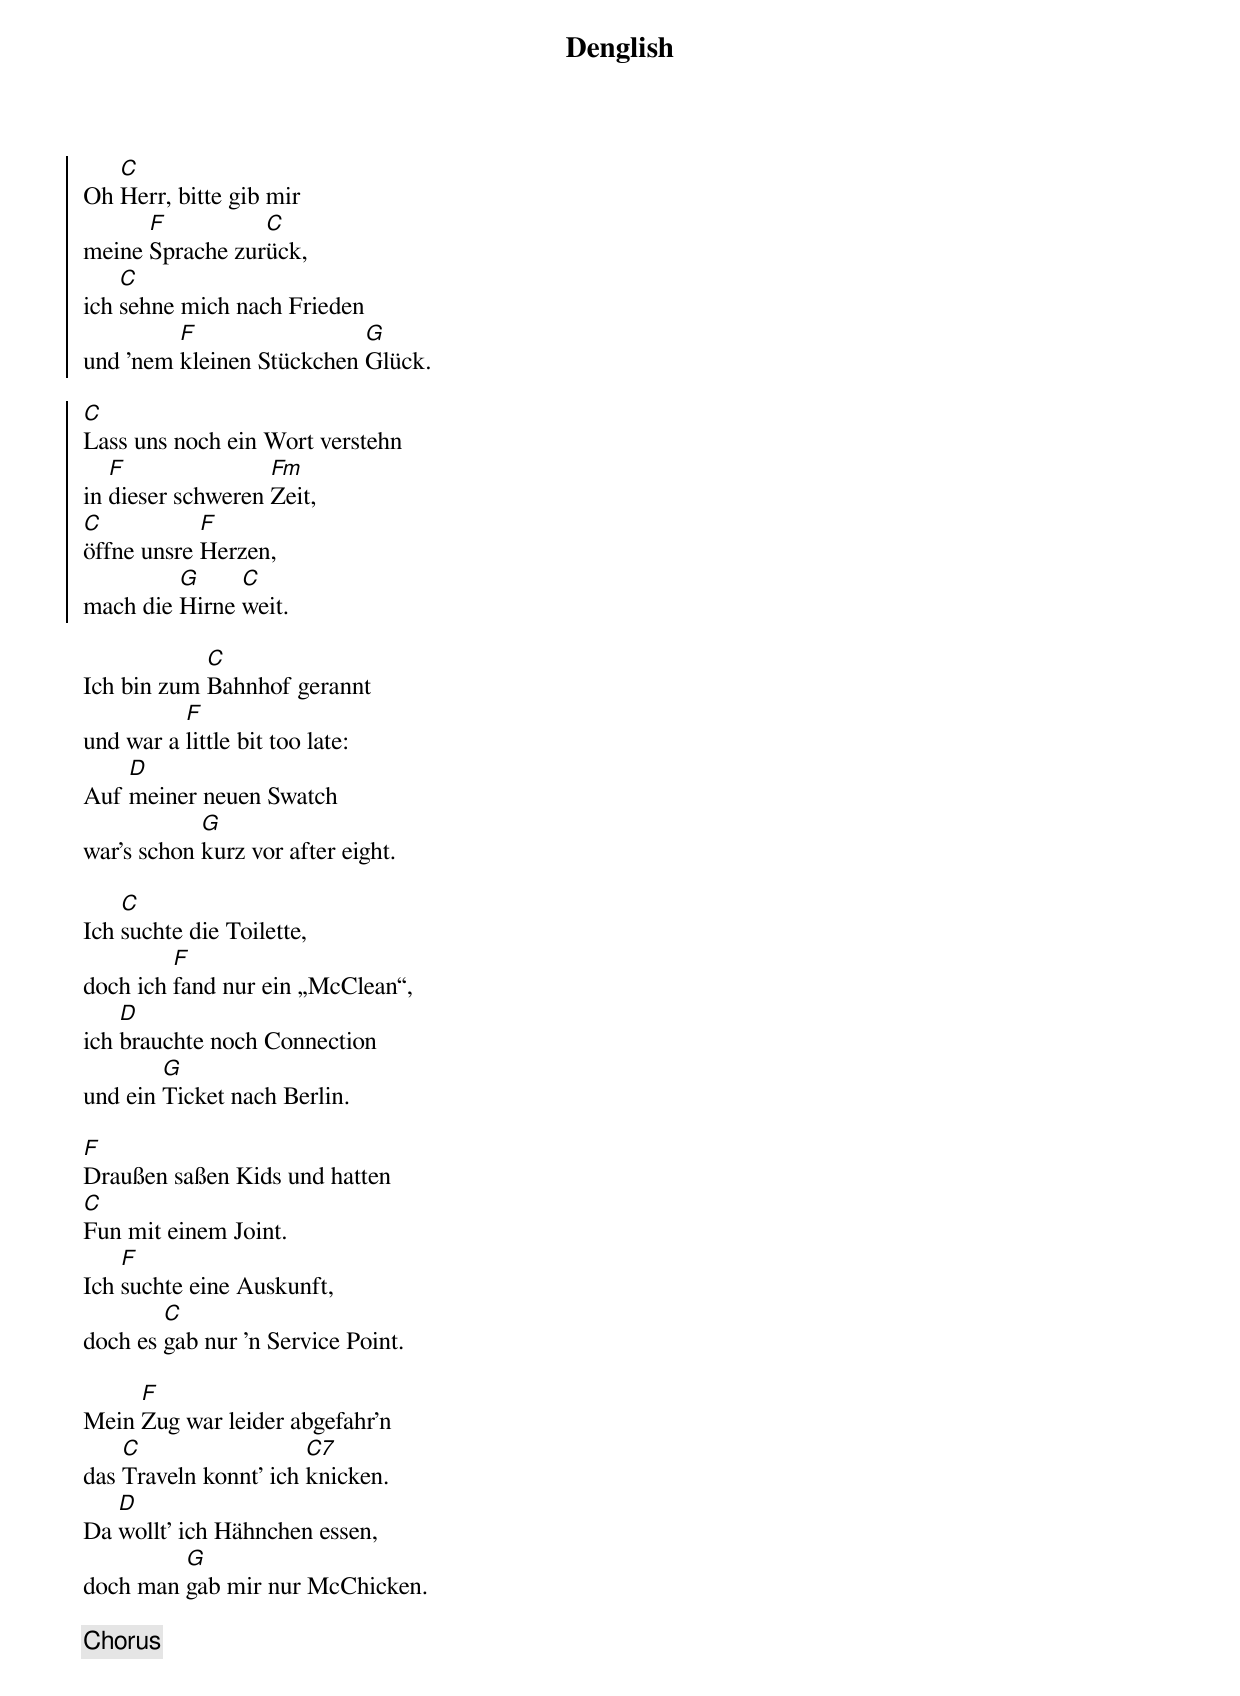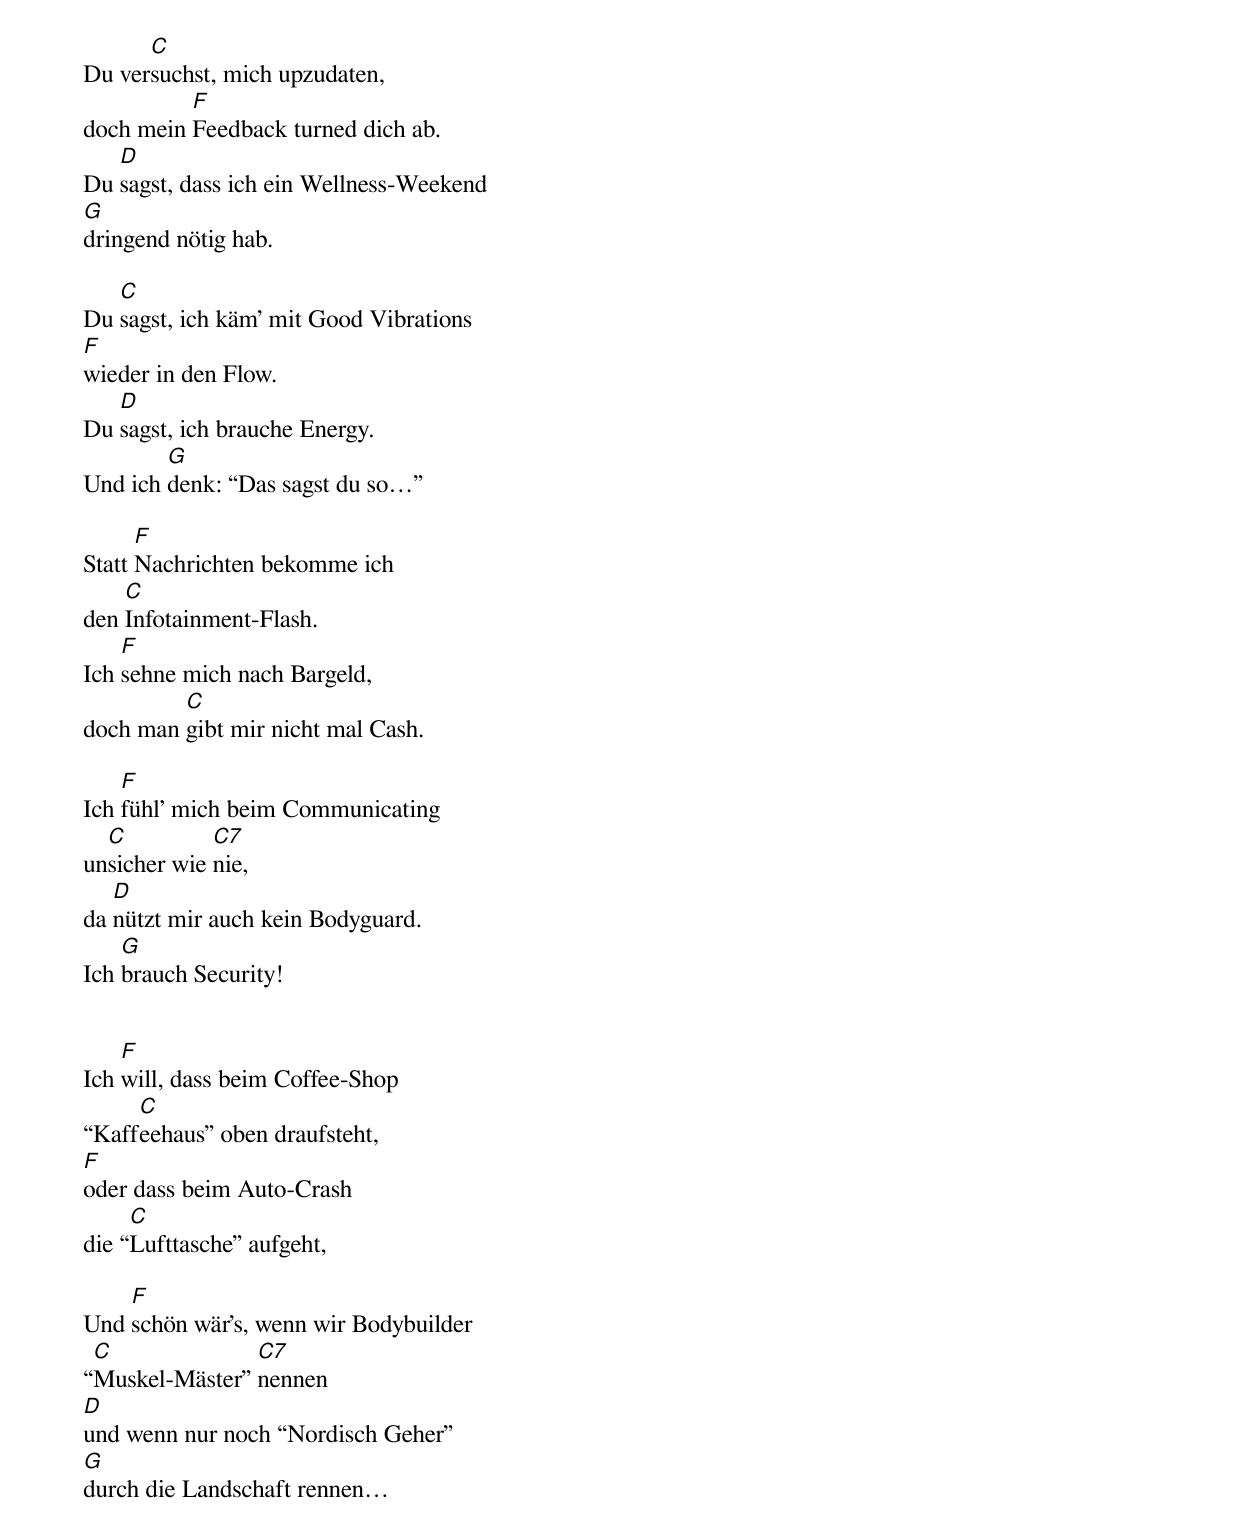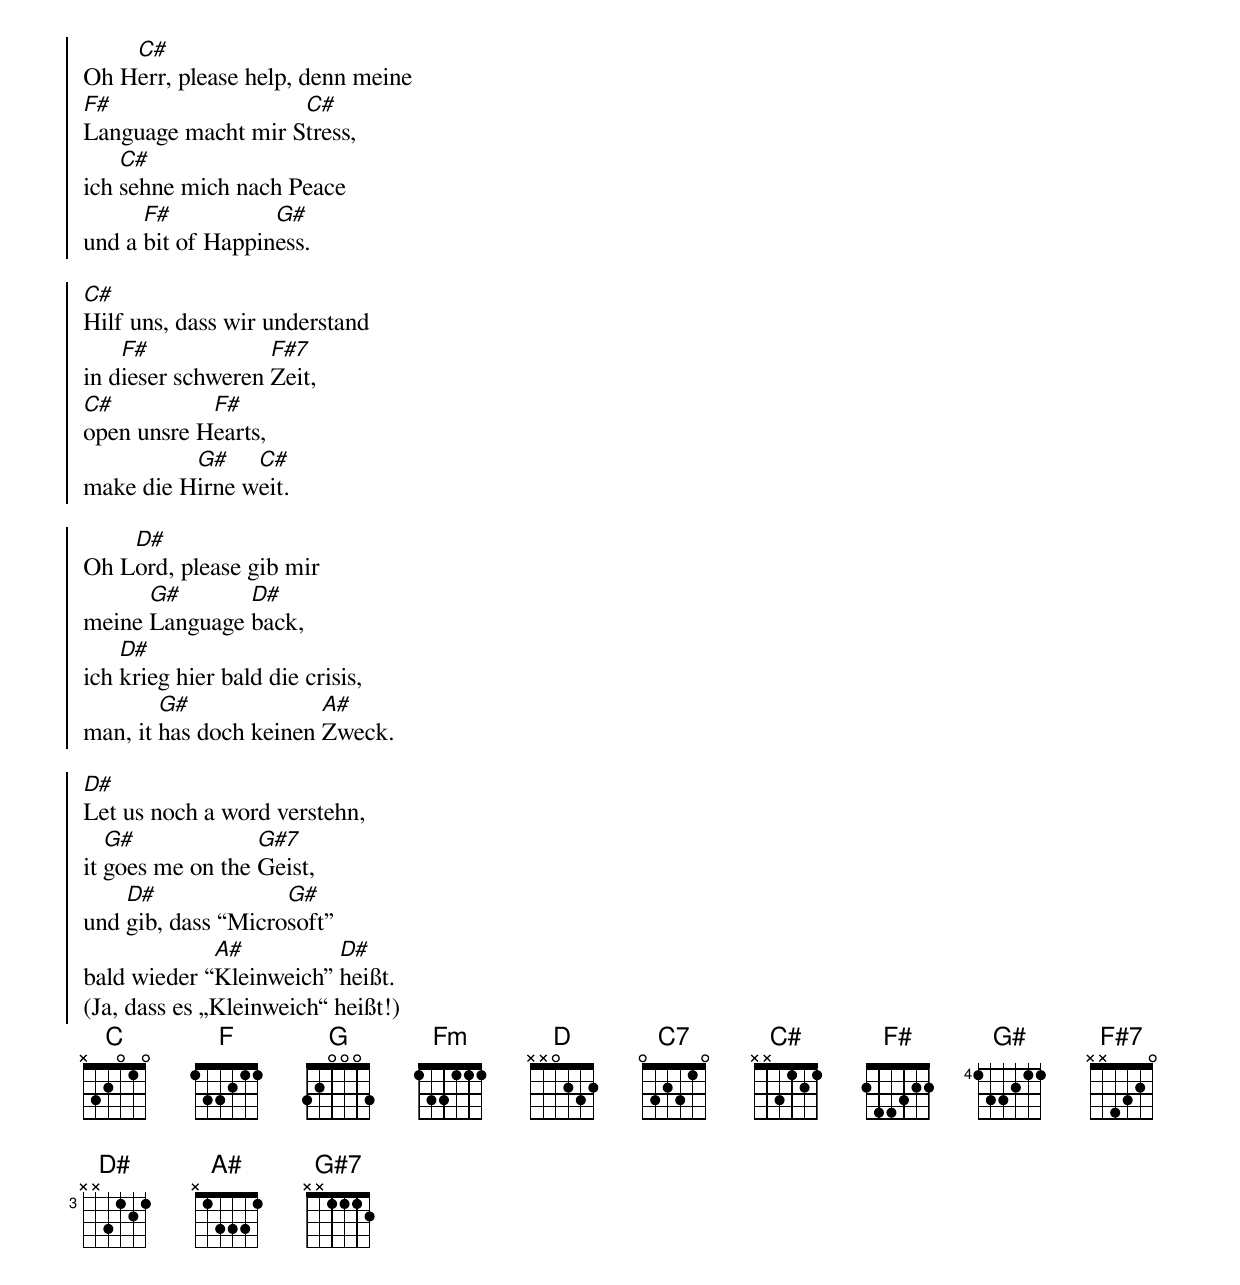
{title: Denglish}
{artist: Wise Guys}
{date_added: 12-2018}
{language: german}
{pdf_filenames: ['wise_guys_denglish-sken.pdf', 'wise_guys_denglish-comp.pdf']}
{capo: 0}
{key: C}
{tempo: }
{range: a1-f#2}
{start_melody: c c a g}

{start_of_chorus}
Oh [C]Herr, bitte gib mir
meine [F]Sprache zur[C]ück,
ich [C]sehne mich nach Frieden
und 'nem [F]kleinen Stückchen [G]Glück.

[C]Lass uns noch ein Wort verstehn
in [F]dieser schweren [Fm]Zeit,
[C]öffne unsre [F]Herzen,
mach die [G]Hirne [C]weit.
{end_of_chorus}

{start_of_verse}
Ich bin zum [C]Bahnhof gerannt
und war a [F]little bit too late:
Auf [D]meiner neuen Swatch
war's schon [G]kurz vor after eight.

Ich [C]suchte die Toilette,
doch ich [F]fand nur ein „McClean“,
ich [D]brauchte noch Connection
und ein [G]Ticket nach Berlin.
{end_of_verse}

{start_of_bridge}
[F]Draußen saßen Kids und hatten
[C]Fun mit einem Joint.
Ich [F]suchte eine Auskunft,
doch es [C]gab nur 'n Service Point.

Mein [F]Zug war leider abgefahr'n
das [C]Traveln konnt' ich [C7]knicken.
Da [D]wollt' ich Hähnchen essen,
doch man [G]gab mir nur McChicken.
{end_of_bridge}

{chorus}

{start_of_verse}
Du ver[C]suchst, mich upzudaten,
doch mein [F]Feedback turned dich ab.
Du [D]sagst, dass ich ein Wellness-Weekend
[G]dringend nötig hab.

Du [C]sagst, ich käm' mit Good Vibrations
[F]wieder in den Flow.
Du [D]sagst, ich brauche Energy.
Und ich [G]denk: “Das sagst du so…”
{end_of_verse}

{start_of_bridge}
Statt [F]Nachrichten bekomme ich
den [C]Infotainment-Flash.
Ich [F]sehne mich nach Bargeld,
doch man [C]gibt mir nicht mal Cash.

Ich [F]fühl' mich beim Communicating
un[C]sicher wie [C7]nie,
da [D]nützt mir auch kein Bodyguard.
Ich [G]brauch Security!

{chorus}

{start_of_bridge}
Ich [F]will, dass beim Coffee-Shop
“Kaff[C]eehaus” oben draufsteht,
[F]oder dass beim Auto-Crash
die “[C]Lufttasche” aufgeht,

Und [F]schön wär's, wenn wir Bodybuilder
“[C]Muskel-Mäster” [C7]nennen
[D]und wenn nur noch “Nordisch Geher”
[G]durch die Landschaft rennen…
{end_of_bridge}

{start_of_chorus}
Oh H[C#]err, please help, denn meine
[F#]Language macht mir S[C#]tress,
ich [C#]sehne mich nach Peace
und a [F#]bit of Happin[G#]ess.

[C#]Hilf uns, dass wir understand
in d[F#]ieser schweren [F#7]Zeit,
[C#]open unsre H[F#]earts,
make die H[G#]irne w[C#]eit.
{end_of_chorus}

{start_of_chorus}
Oh L[D#]ord, please gib mir
meine [G#]Language [D#]back,
ich [D#]krieg hier bald die crisis,
man, it [G#]has doch keinen [A#]Zweck.

[D#]Let us noch a word verstehn,
it [G#]goes me on the [G#7]Geist,
und [D#]gib, dass “Micro[G#]soft”
bald wieder “[A#]Kleinweich” [D#]heißt.
(Ja, dass es „Kleinweich“ heißt!)
{end_of_chorus}
